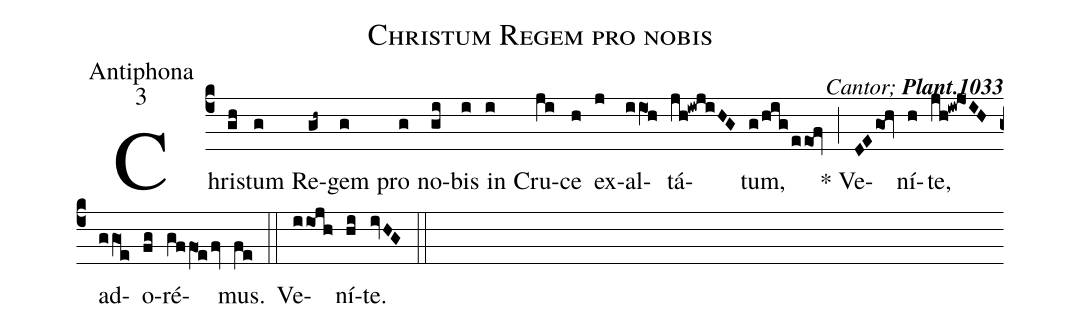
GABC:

name:Christum Regem pro nobis;
office-part:Antiphona;
mode:3;
commentary:{\itshape\mdseries   Cantor;\/} {\bfseries Plant.1033};
%%
(c4) Chris(gh)tum(g) Re(gh~)gem(g) pro(g) no(gi)bis(i) in(i) Cru(ji)ce(h) ex(j)al(iiO1h)tá(jh!iwjiHG)tum,(g/hig/eeo1!fv) (;)
<sp>*</sp> Ve(DEgo1!hv)ní(h)te,(jh!iw!jo1IH) ad(ggO1e)o(fg)ré(gffO1efv)mus.(fe) (::)
Ve(i/io1jh)ní(hi)te.(ivHG) (::)
